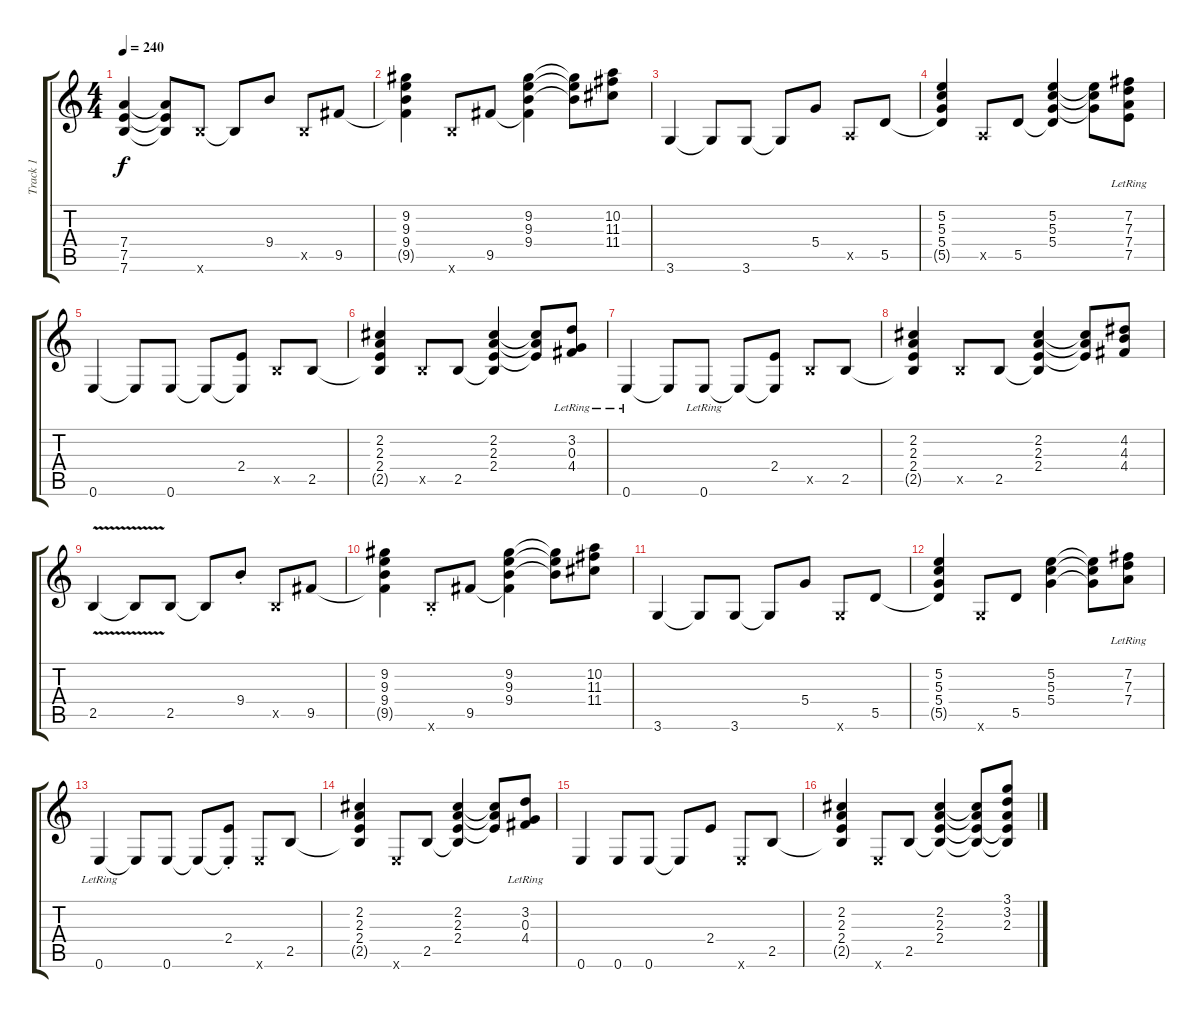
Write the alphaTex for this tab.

\track ("Track 1" "Track 1") {instrument electricguitarclean}
\staff {score tabs}
\tuning (E4 B3 G3 D3 A2 E2) {hide}
\ts (4 4)
\tempo 240
\clef g2
\ks c
(7.4 7.5 7.6).4{dy f instrument electricguitarclean} (7.4{t} 7.5{t} 7.6{t}).8 7.6{x}.8 7.6{t}.8 9.4.8 2.5{x}.8 9.5.8 |
(9.2 9.3 9.4 9.5{t}).4 7.6{x}.8 9.5.8 (9.2 9.3 9.4 9.5{t}).4 (9.2{t} 9.3{t} 9.4{t}).8 (10.2 11.3 11.4).8 |
3.6.4 3.6{t}.8 3.6.8 3.6{t}.8 5.4.8 0.5{x}.8 5.5.8 |
(5.2 5.3 5.4 5.5{t}).4 0.5{x}.8 5.5.8 (5.2 5.3 5.4 5.5{t}).4 (5.2{t} 5.3{t} 5.4{t}).8 (7.2{lr} 7.3{lr} 7.4{lr} 7.5).8 |
0.6.4 0.6{t}.8 0.6.8 0.6{t}.8 (2.4 0.6{t}).8 2.5{x}.8 2.5.8 |
(2.2 2.3 2.4 2.5{t}).4 2.5{x}.8 2.5.8 (2.2 2.3 2.4 2.5{t}).4 (2.2{t} 2.3{t} 2.4{t}).8 (3.2{lr} 0.3{lr} 4.4{lr}).8 |
0.6{lr}.4 0.6{t}.8 0.6{lr}.8 0.6{t}.8 (2.4 0.6{t}).8 2.5{x}.8 2.5.8 |
(2.2 2.3 2.4 2.5{t}).4 2.5{x}.8 2.5.8 (2.2 2.3 2.4 2.5{t}).4 (2.2{t} 2.3{t} 2.4{t}).8 (4.2 4.3 4.4).8 |
2.5{v}.4 2.5{t}.8 2.5.8 2.5{t}.8 9.4{st}.8 2.5{x}.8 9.5.8 |
(9.2 9.3 9.4 9.5{t}).4 7.6{st x}.8 9.5.8 (9.2 9.3 9.4 9.5{t}).4 (9.2{t} 9.3{t} 9.4{t}).8 (10.2 11.3 11.4).8 |
3.6.4 3.6{t}.8 3.6.8 3.6{t}.8 5.4.8 3.6{x}.8 5.5.8 |
(5.2 5.3 5.4 5.5{t}).4 3.6{x}.8 5.5.8 (5.2 5.3 5.4).4 (5.2{t} 5.3{t} 5.4{t}).8 (7.2{lr} 7.3{lr} 7.4{lr}).8 |
0.6{lr}.4 0.6{t}.8 0.6.8 0.6{t}.8 (2.4{st} 0.6{t}).8 0.6{x}.8 2.5.8 |
(2.2 2.3 2.4 2.5{t}).4 0.6{x}.8 2.5.8 (2.2 2.3 2.4 2.5{t}).4 (2.2{t} 2.3{t} 2.4{t}).8 (3.2{lr} 0.3{lr} 4.4{lr}).8 |
0.6.4 0.6.8 0.6.8 0.6{t}.8 2.4.8 0.6{x}.8 2.5.8 |
(2.2 2.3 2.4 2.5{t}).4 0.6{x}.8 2.5.8 (2.2 2.3 2.4 2.5{t}).4 (2.2{t} 2.3{t} 2.4{t} 2.5{t}).8 (3.1 3.2 2.3 2.4{t} 2.5{t}).8
